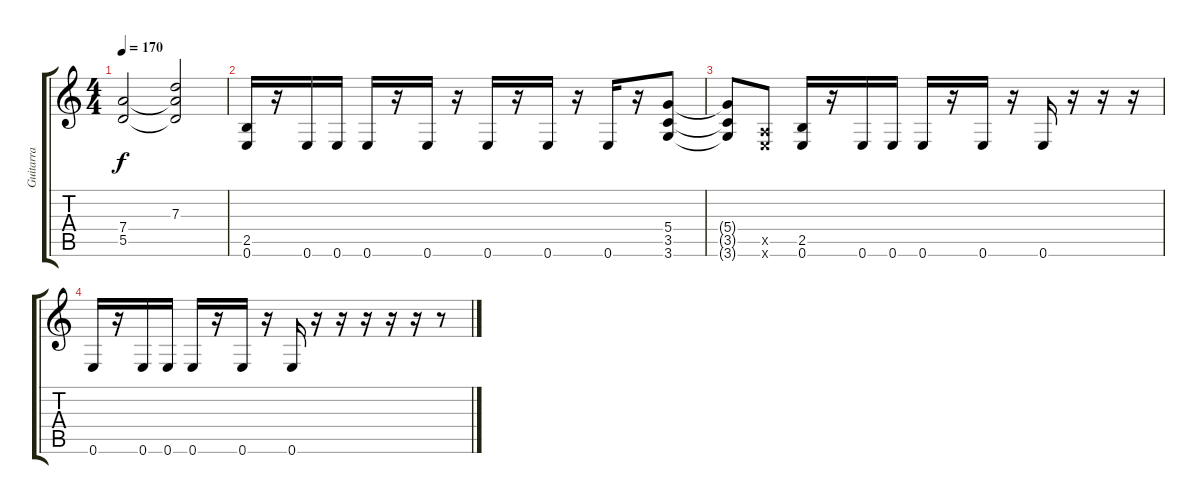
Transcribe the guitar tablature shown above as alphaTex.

\track ("Guitarra" "Guitarra") {instrument distortionguitar}
\staff {score tabs}
\tuning (E4 B3 G3 D3 A2 E2) {hide}
\ts (4 4)
\tempo 170
\clef g2
\ks c
(7.4 5.5).2{dy f} (7.3 7.4{t} 5.5{t}).2 |
(2.5 0.6).16 r.16 0.6.16 0.6.16 0.6.16 r.16 0.6.16 r.16 0.6.16 r.16 0.6.16 r.16 0.6.16 r.16 (5.4 3.5 3.6).8 |
(5.4{t} 3.5{t} 3.6{t}).8 (0.5{x} 0.6{x}).8 (2.5 0.6).16 r.16 0.6.16 0.6.16 0.6.16 r.16 0.6.16 r.16 0.6.16 r.16 r.16 r.16 |
0.6.16 r.16 0.6.16 0.6.16 0.6.16 r.16 0.6.16 r.16 0.6.16 r.16 r.16 r.16 r.16 r.16 r.8
